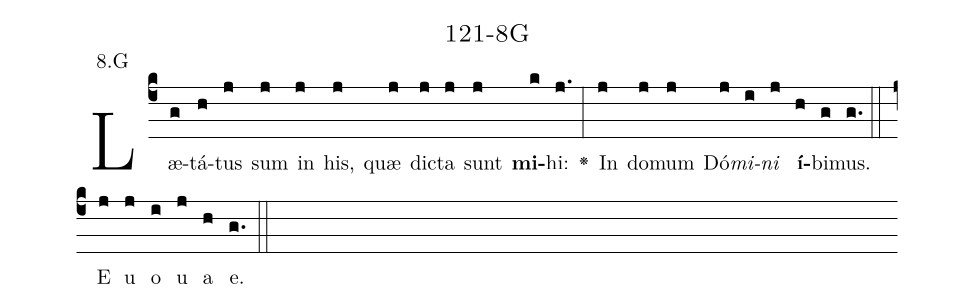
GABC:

name: 121-8G;
annotation: 8.G;
%%
(c4)Læ(g)tá(h)tus(j) sum(j) in(j) his,(j) quæ(j) dic(j)ta(j) sunt(j) <b>mi</b>(k)hi:(j.) <v>\greheightstar</v>(:) In(j) do(j)mum(j) Dó(j)<i>mi</i>(i)<i>ni</i>(j) <b>í</b>(h)bi(g)mus.(g.) (::) E(j) u(j) o(i) u(j) a(h) e.(g.) (::)
